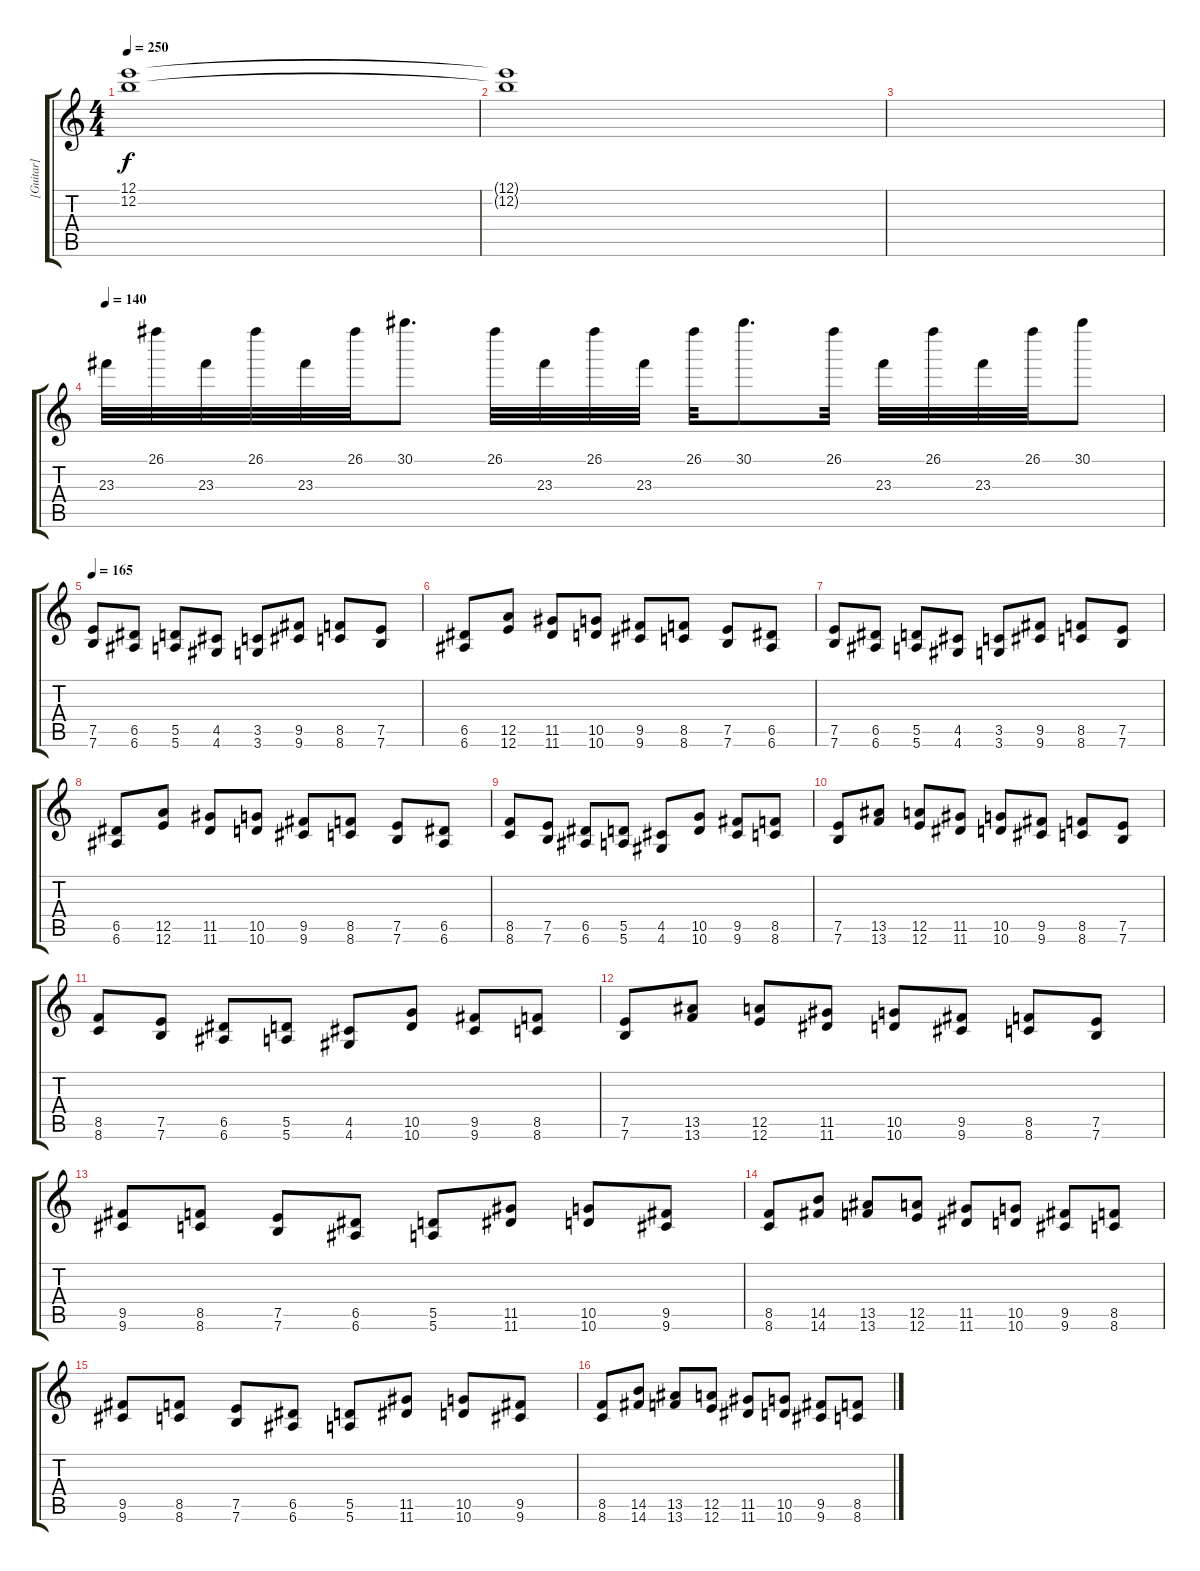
\track ("[Guitar]" "[Guitar]") {instrument distortionguitar}
\staff {score tabs}
\tuning (E4 B3 G3 D3 A2 E2) {hide}
\ts (4 4)
\tempo 250
\clef g2
\ks c
(12.1 12.2).1{dy f} |
(12.1{t} 12.2{t}).1 |
|
\tempo 140
23.3.32 26.1.32 23.3.32 26.1.32 23.3.32 26.1.32 30.1.8{d} 26.1.32 23.3.32 26.1.32 23.3.32 26.1.32 30.1.8{d} 26.1.32 23.3.32 26.1.32 23.3.32 26.1.32 30.1.8 |
\tempo 165
(7.5 7.6).8 (6.5 6.6).8 (5.5 5.6).8 (4.5 4.6).8 (3.5 3.6).8 (9.5 9.6).8 (8.5 8.6).8 (7.5 7.6).8 |
(6.5 6.6).8 (12.5 12.6).8 (11.5 11.6).8 (10.5 10.6).8 (9.5 9.6).8 (8.5 8.6).8 (7.5 7.6).8 (6.5 6.6).8 |
(7.5 7.6).8 (6.5 6.6).8 (5.5 5.6).8 (4.5 4.6).8 (3.5 3.6).8 (9.5 9.6).8 (8.5 8.6).8 (7.5 7.6).8 |
(6.5 6.6).8 (12.5 12.6).8 (11.5 11.6).8 (10.5 10.6).8 (9.5 9.6).8 (8.5 8.6).8 (7.5 7.6).8 (6.5 6.6).8 |
(8.5 8.6).8 (7.5 7.6).8 (6.5 6.6).8 (5.5 5.6).8 (4.5 4.6).8 (10.5 10.6).8 (9.5 9.6).8 (8.5 8.6).8 |
(7.5 7.6).8 (13.5 13.6).8 (12.5 12.6).8 (11.5 11.6).8 (10.5 10.6).8 (9.5 9.6).8 (8.5 8.6).8 (7.5 7.6).8 |
(8.5 8.6).8 (7.5 7.6).8 (6.5 6.6).8 (5.5 5.6).8 (4.5 4.6).8 (10.5 10.6).8 (9.5 9.6).8 (8.5 8.6).8 |
(7.5 7.6).8 (13.5 13.6).8 (12.5 12.6).8 (11.5 11.6).8 (10.5 10.6).8 (9.5 9.6).8 (8.5 8.6).8 (7.5 7.6).8 |
(9.5 9.6).8 (8.5 8.6).8 (7.5 7.6).8 (6.5 6.6).8 (5.5 5.6).8 (11.5 11.6).8 (10.5 10.6).8 (9.5 9.6).8 |
(8.5 8.6).8 (14.5 14.6).8 (13.5 13.6).8 (12.5 12.6).8 (11.5 11.6).8 (10.5 10.6).8 (9.5 9.6).8 (8.5 8.6).8 |
(9.5 9.6).8 (8.5 8.6).8 (7.5 7.6).8 (6.5 6.6).8 (5.5 5.6).8 (11.5 11.6).8 (10.5 10.6).8 (9.5 9.6).8 |
(8.5 8.6).8 (14.5 14.6).8 (13.5 13.6).8 (12.5 12.6).8 (11.5 11.6).8 (10.5 10.6).8 (9.5 9.6).8 (8.5 8.6).8
